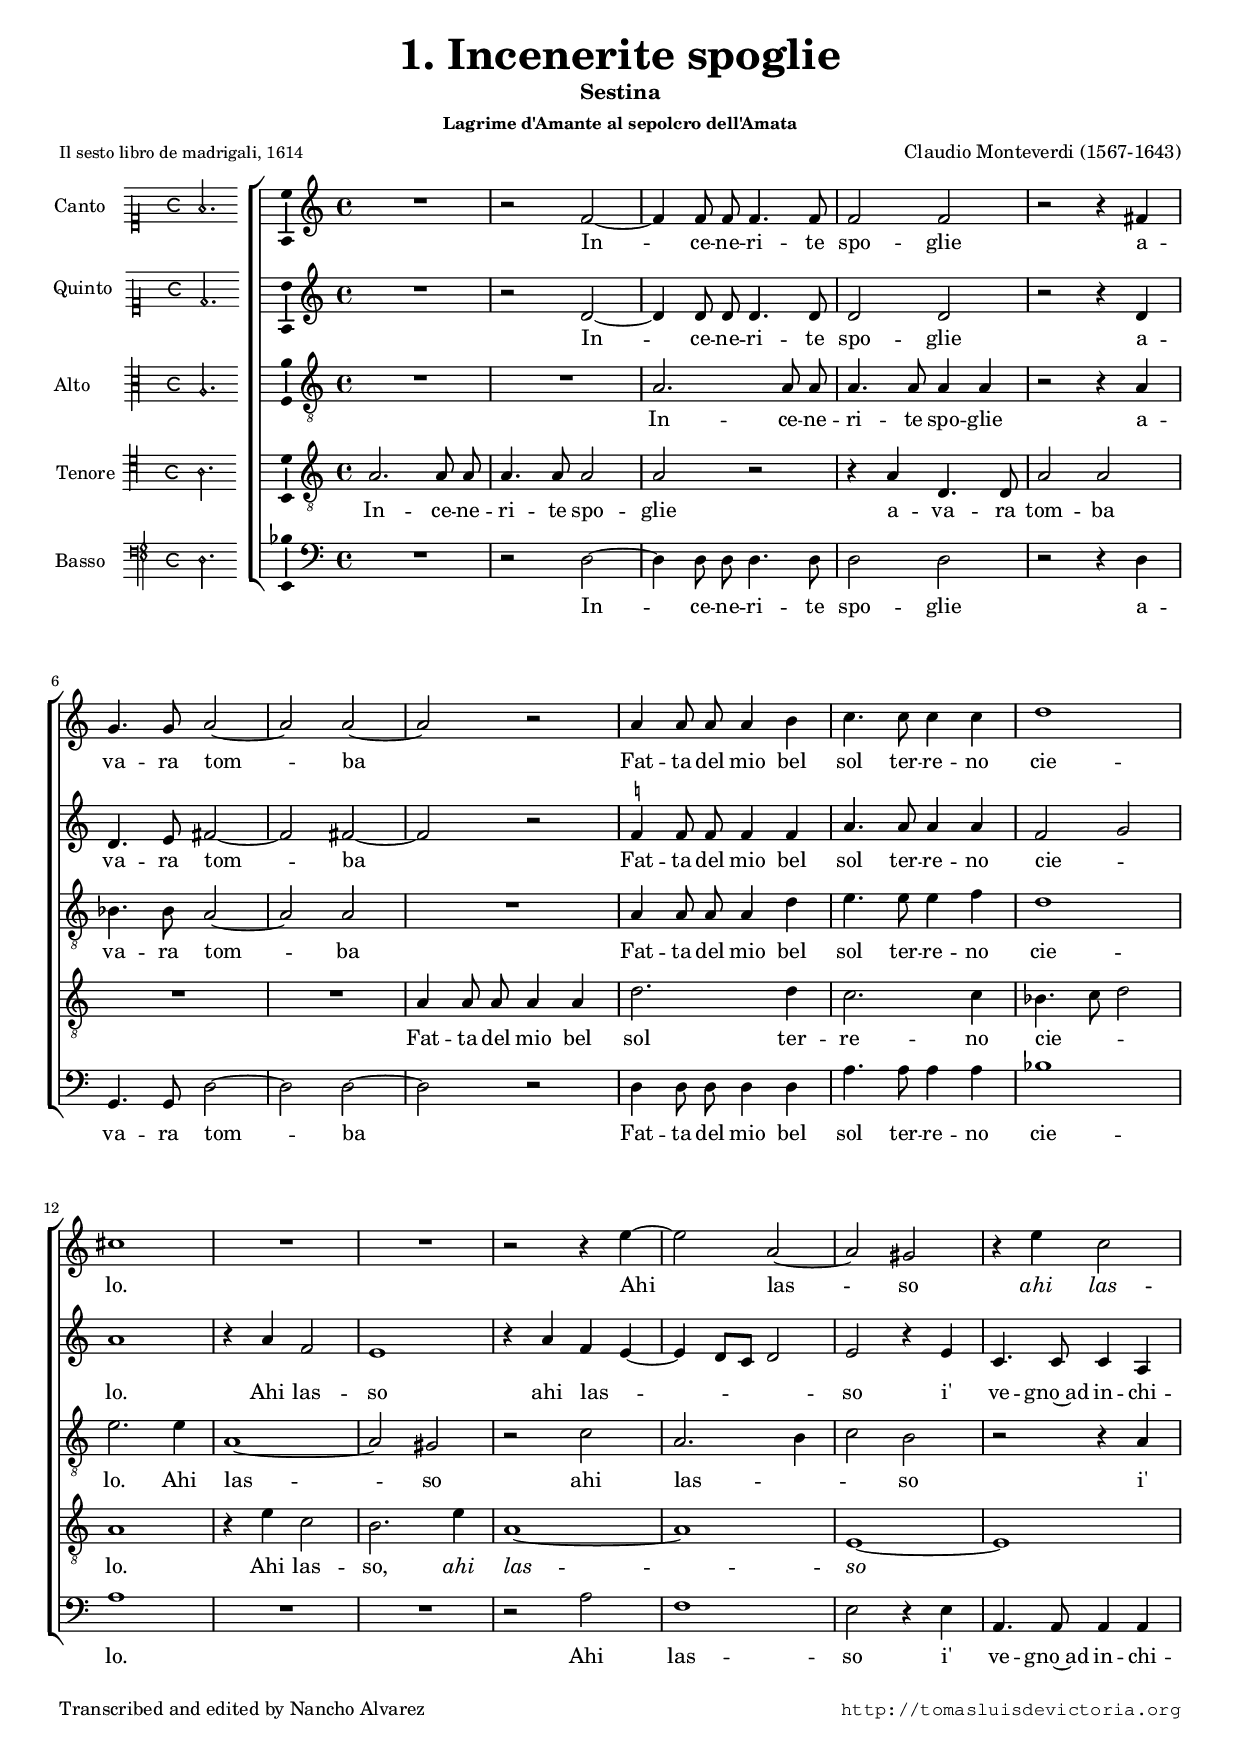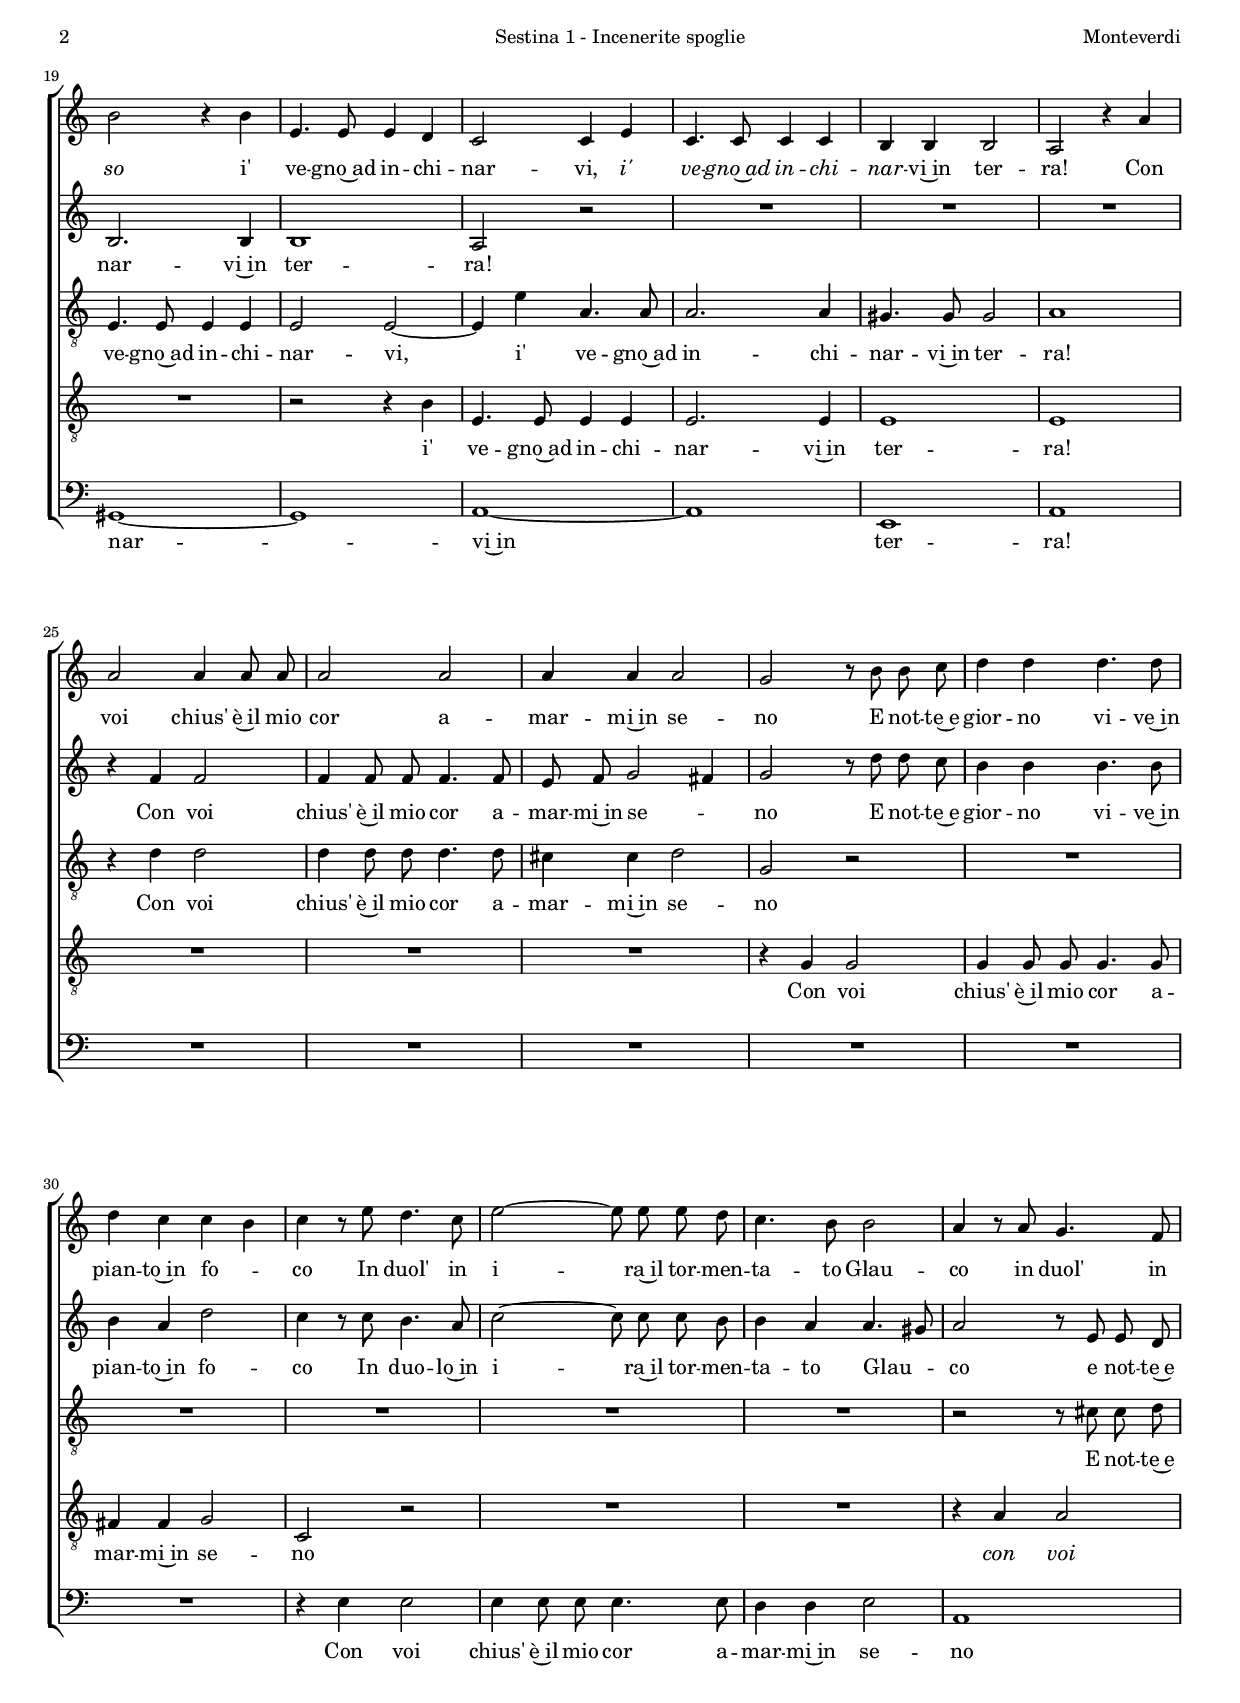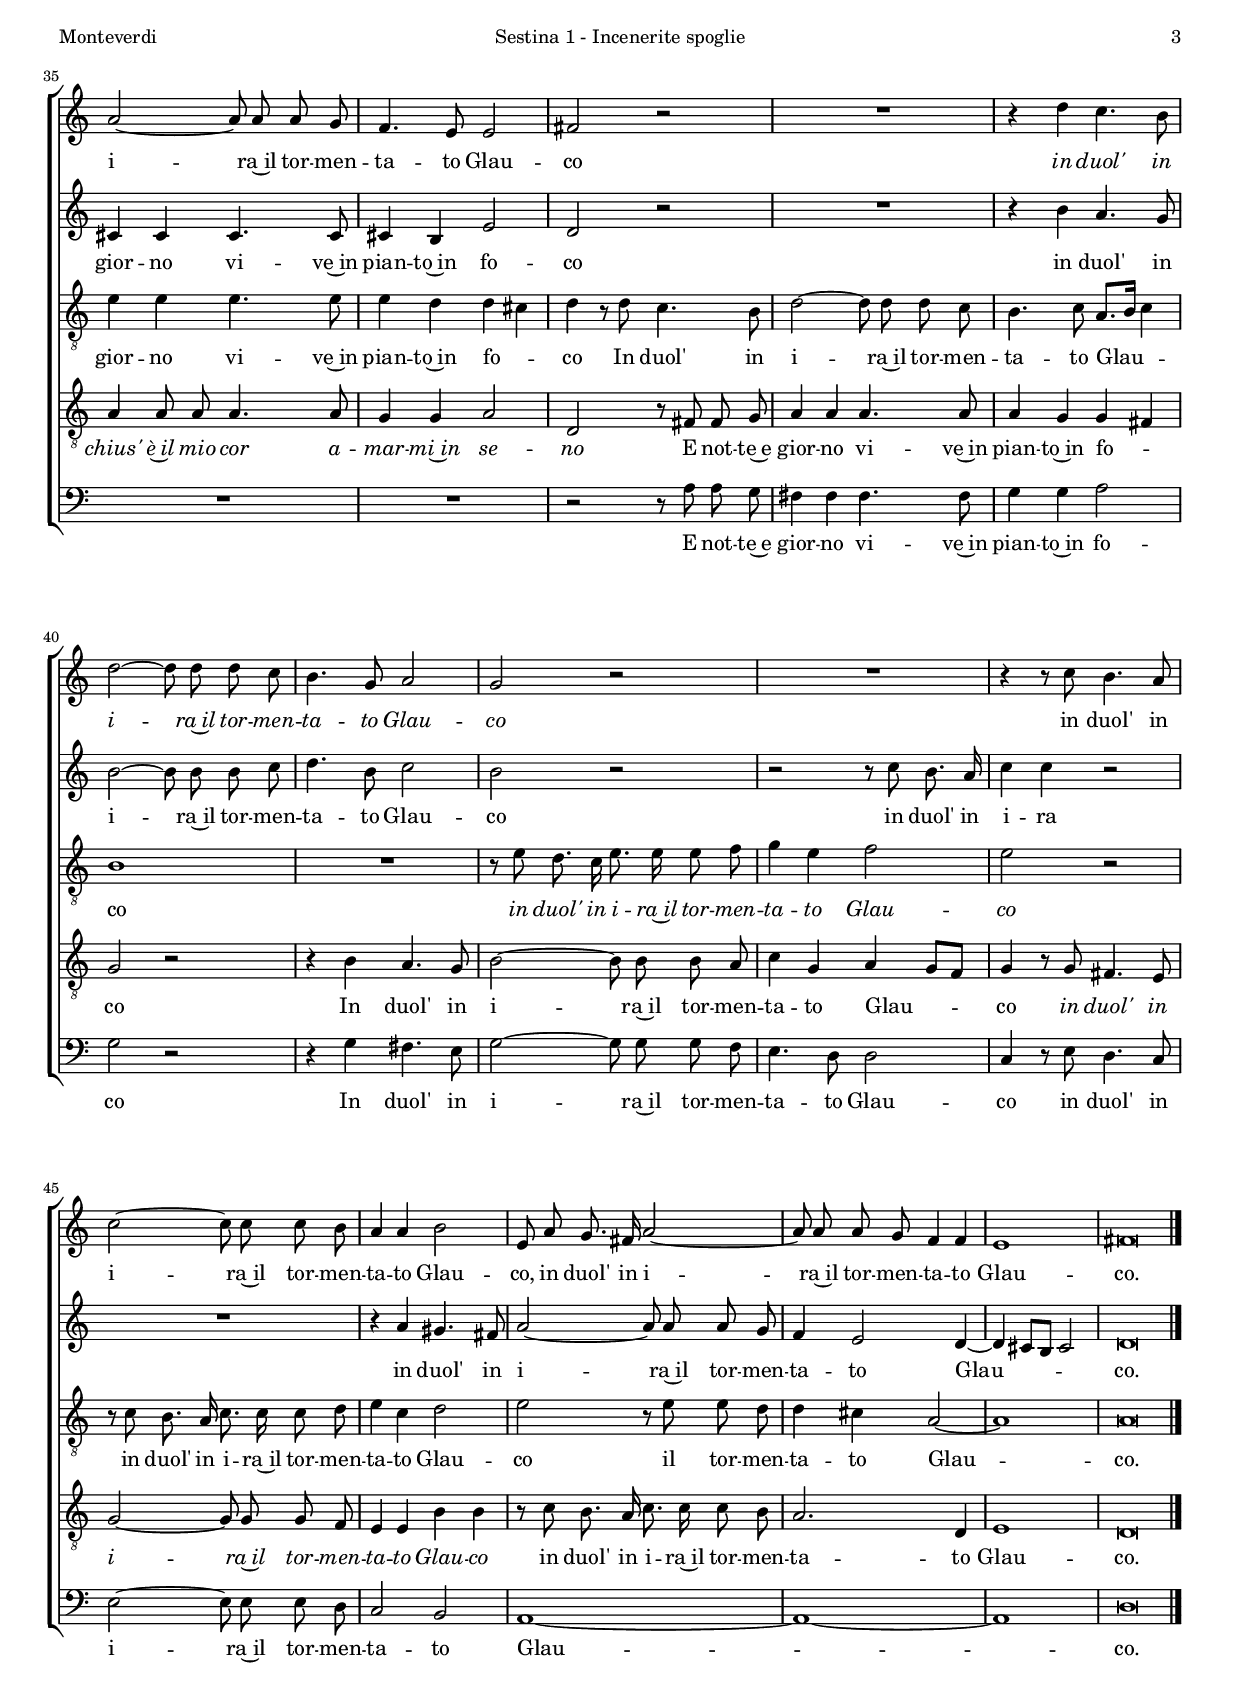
\version "2.18.0"

#(set-default-paper-size "a4")
#(set-global-staff-size 16.4)
#(ly:set-option 'point-and-click #f)
%mobile -s14.4 -i3.0

italicas=\override LyricText.font-shape = #'italic
rectas=\override LyricText.font-shape = #'upright
ss=\once \set suggestAccidentals = ##t
incipitwidth = 20
mtempo={\tempo 4 = 100}
mtempob={\tempo 4 = 50}

htitle="Sestina 1 - Incenerite spoglie"
hcomposer="Monteverdi"

\header {
	title=\markup{\fontsize #3 "1. Incenerite spoglie"}
	subtitle="Sestina"
	subsubtitle=\markup{\column {"Lagrime d'Amante al sepolcro dell'Amata" }}
	composer="Claudio Monteverdi (1567-1643)"
        pdfauthor=\composer
	%opus="(-)"
	poet=\markup{\smaller "Il sesto libro de madrigali, 1614"} % Venecia, Ricciardo Amadino
	%poet=\markup{"Scipione Agnelli (1586-1653)"}
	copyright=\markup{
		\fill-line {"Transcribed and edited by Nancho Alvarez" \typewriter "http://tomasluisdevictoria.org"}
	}
%	tagline=""
}


% no incluyo la parte del continuo
% "Con is suo Basso continuo per poterli concertare nel Clavacembano, et altri Stromenti"
% es básicamente un basso seguente, con unas pocas indicaciones de cifrado


global={\key c \major \time 4/4  \skip 1*50 \bar "|."
}

cantus={
	R1*4/4
	r2 f' ~
	f'4 f'8 f' f'4. f'8
	f'2 f'
%5
	r r4 fis'
	g'4. g'8 a'2 ~
	a' a' ~
	a' r
	a'4 a'8 a' a'4 b'
%10
	c''4. c''8 c''4 c''
	d''1
	cis''
	R1*4/4
	R1*4/4
%15
	r2 r4 e'' ~
	e''2 a' ~
	a' gis'
	 r4 e'' c''2
	b' r4 b'
%20
	e'4. e'8 e'4 d'
	c'2 c'4 e'
	c'4. c'8 c'4 c'
	b b b2
	a r4 a'
%25
	a'2 a'4 a'8 a'
	a'2 a'
	a'4 a' a'2
	g' r8 b' b' c''
	d''4 d'' d''4. d''8
%30
	d''4 c''  c'' b'
	c'' r8 e'' d''4. c''8
	e''2 ~ e''8 e'' e''  d''
	c''4. b'8  b'2
	a'4 r8 a' g'4. f'8
%35
	a'2 ~ a'8 a' a' g'
	f'4. e'8 e'2
	fis' r
	R1*4/4
	r4 d'' c''4.  b'8
%40
	d''2 ~ d''8 d'' d'' c''
	b'4. g'8 a'2
	g' r
	R1*4/4
	r4 r8 c'' b'4. a'8
%45
	c''2 ~ c''8 c'' c'' b'
	a'4 a' b'2
	e'8 a' g'8. fis'16 a'2 ~
	a'8 a' a' g' f'4  f'
	e'1
%50
	fis'\breve*1/2 
}

cantusdos={
	R1*4/4
	r2 d' ~
	d'4 d'8 d' d'4. d'8
	d'2 d'
%5
	r r4 d'
	d'4. e'8 fis'2 ~
	fis' fis' ~
	fis' r
	\ss f'!4 f'8 f' f'4 f'
%10
	a'4. a'8 a'4 a'
	f'2 g'
	a'1
	r4 a' f'2
	e'1
%15
	r4 a' f' e' ~
	e'  d'8[ c'] d'2
	e' r4 e'
	c'4. c'8 c'4 a
	b2. b4
%20
	b1
	a2 r
	R1*4/4
	R1*4/4
	R1*4/4
%25
	r4 f' f'2
	f'4 f'8 f' f'4. f'8
	e' f' g'2 fis'4
	g'2 r8 d'' d'' c''
	b'4 b' b'4. b'8
%30
	b'4 a'  d''2
	c''4 r8 c'' b'4. a'8
	c''2 ~ c''8 c'' c''  b'
	b'4 a'  a'4. gis'8
	a'2 r8 e' e' d'
%35
	cis'4 cis' cis'4. cis'8
	cis'4 b e'2
	d' r
	R1*4/4
	r4 b' a'4.  g'8
%40
	b'2 ~ b'8 b' b' c''
	d''4. b'8 c''2
	b' r
	r r8 c'' b'8. a'16
	c''4 c'' r2
%45
	R1*4/4
	r4 a' gis'4. fis'8
	a'2 ~ a'8 a' a' g'
	f'4 e'2  d'4 ~
	d'  cis'8[ b] cis'2
%50
	d'\breve*1/2
}

altus={
	R1*4/4
	R1*4/4
	a2. a8 a
	a4. a8 a4 a
%5
	r2 r4 a
	bes4. bes8 a2 ~
	a a
	R1*4/4
	a4 a8 a a4 d'
%10
	e'4. e'8 e'4 f'
	d'1
	e'2. e'4
	a1 ~
	a2 gis
%15
	r c'
	a2. b4
	c'2 b
	 r r4 a
	e4. e8 e4 e
%20
	e2 e ~
	e4 e' a4. a8
	a2. a4
	gis4. gis8 gis2
	a1
%25
	r4 d' d'2
	d'4 d'8 d' d'4. d'8
	cis'4 cis' d'2
	g r
	R1*4/4
%30
	R1*4/4
	R1*4/4
	R1*4/4
	R1*4/4
	r2 r8 cis' cis' d'
%35
	e'4 e' e'4. e'8
	e'4 d' d' cis'
	d' r8 d' c'4. b8
	d'2 ~ d'8 d' d' c'
	b4. c'8  a8.[ b16]  c'4
%40
	b1
	R1*4/4
	r8 e' d'8. c'16 e'8. e'16 e'8 f'
	g'4 e' f'2
	e' r
%45
	r8 c' b8. a16 c'8. c'16 c'8 d'
	e'4 c' d'2
	e' r8 e' e' d'
	d'4 cis'  a2 ~
	a1
%50
	a\breve*1/2
}

tenor={
	a2. a8 a
	a4. a8 a2
	a r
	r4 a d4. d8
%5
	a2 a
	R1*4/4
	R1*4/4
	a4 a8 a a4 a
	d'2. d'4
%10
	c'2. c'4
	bes4. c'8 d'2
	a1
	r4 e' c'2
	b2. e'4 
%15
	a1 ~
	a
	e ~
	 e
	R1*4/4
%20
	r2 r4 b
	e4. e8 e4 e
	e2. e4
	e1
	e
%25
	R1*4/4
	R1*4/4
	R1*4/4
	r4 g g2
	g4 g8 g g4. g8
%30
	fis4 fis  g2
	c r
	R1*4/4
	R1*4/4
	r4 a a2
%35
	a4 a8 a a4. a8
	g4 g a2
	d r8 fis fis g
	a4 a a4. a8
	a4 g g  fis
%40
	g2 r
	r4 b a4. g8
	b2 ~ b8 b b a
	c'4 g a  g8[ f]
	g4 r8 g fis4. e8
%45
	g2 ~ g8 g g f
	e4 e b b
	r8 c' b8. a16 c'8. c'16 c'8 b
	a2.  d4
	e1
%50
	d\breve*1/2
}

bassus={
	R1*4/4
	r2 d ~
	d4 d8 d d4. d8
	d2 d
%5
	r r4 d
	g,4. g,8 d2 ~
	d d ~
	d r
	d4 d8 d d4 d
%10
	a4. a8 a4 a
	bes1
	a
	R1*4/4
	R1*4/4
%15
	r2 a 
	f1
	e2 r4 e
	a,4. a,8 a,4 a,
	gis,1 ~
%20
	gis,
	a, ~
	a,
	e,
	a,
%25
	R1*4/4
	R1*4/4
	R1*4/4
	R1*4/4
	R1*4/4
%30
	R1*4/4
	r4 e e2
	e4 e8 e e4.  e8
	d4 d e2
	 a,1
%35
	R1*4/4
	R1*4/4
	r2 r8 a a g
	fis4 fis fis4. fis8
	g4 g  a2
%40
	g r
	r4 g fis4. e8
	g2 ~ g8 g g f
	e4. d8 d2
	c4 r8 e d4. c8
%45
	e2 ~ e8 e e d
	c2 b,
	a,1 ~
	a, ~
	 a,
%50
	d\breve*1/2
}

textocantus=\lyricmode{
In -- _ ce -- ne -- ri -- te spo -- glie
a -- va -- ra tom -- _ ba _
Fat -- ta del mio bel sol ter -- re -- no cie -- lo.
Ahi _ las -- _ so
\italicas ahi las -- so \rectas
i' ve -- gno~ad in -- chi -- nar -- vi, 
\italicas i' ve -- gno~ad in -- chi -- nar -- \rectas vi~in ter -- ra! % vi italicas
Con voi chius' è~il mio cor a -- mar -- mi~in se -- no % e'l mio cor'
E not -- te~e gior -- no vi -- ve~in
pian -- to~in fo -- _ co
In duol' in i -- _ ra~il tor -- men -- ta -- to Glau -- co
in duol' in i -- _ ra~il tor -- men -- ta -- to Glau -- co 
\italicas 
in duol' in i -- _ ra~il tor -- men -- ta -- to Glau -- co
\rectas
in duol' in i -- _ ra~il tor -- men -- ta -- to Glau -- co, 
in duol' in i -- _ ra~il tor -- men -- ta -- to Glau -- co.
}

textocantusdos=\lyricmode{
In -- _ ce -- ne -- ri -- te spo -- glie
a -- va -- ra tom -- _ ba _
Fat -- ta del mio bel sol ter -- re -- no cie -- _ lo.
Ahi las -- so
ahi las -- _ _ _ _ _ so
i' ve -- gno~ad in -- chi -- nar -- vi~in ter -- ra!
Con voi chius' è~il mio cor a -- mar -- mi~in se -- _ no
E not -- te~e gior -- no vi -- ve~in pian -- to~in fo -- co
In duo -- lo~in i -- _ ra~il tor -- men -- ta -- to Glau -- _ co
e not -- te~e gior -- no vi -- ve~in pian -- to~in fo -- co
in duol' in i -- _ ra~il tor -- men -- ta -- to Glau -- co
in duol' in i -- ra
in duol' in i -- _ ra~il tor -- men -- ta -- to Glau -- _ _ _ _ co.
}

textoaltus=\lyricmode{
In -- ce -- ne -- ri -- te spo -- glie
a -- va -- ra tom -- _ ba
Fat -- ta del mio bel sol ter -- re -- no cie -- lo.
Ahi las -- _ so
ahi las -- _ _ so
i' ve -- gno~ad in -- chi -- nar -- vi, _
i' ve -- gno~ad in -- chi -- nar -- vi~in ter -- ra!
Con voi chius' è~il mio cor a -- mar -- mi~in se -- no
E not -- te~e gior -- no vi -- ve~in pian -- to~in fo -- _ co
In duol' in i -- _ ra~il tor -- men -- ta -- to Glau -- _ _ co
\italicas
in duol' in i -- ra~il tor -- men -- ta -- to Glau -- co
\rectas
in duol' in i -- ra~il tor -- men -- ta -- to Glau -- co
il tor -- men -- ta -- to Glau -- _ co.
}

textotenor=\lyricmode{
In -- ce -- ne -- ri -- te spo -- glie a -- va -- ra tom -- ba
Fat -- ta del mio bel sol ter -- re -- no cie -- _ _ lo.
Ahi las -- so,
\italicas ahi las -- _ so _ \rectas
i' ve -- gno~ad in -- chi -- nar -- vi~in ter -- ra!
Con voi chius' è~il mio cor a -- mar -- mi~in se -- no
\italicas
con voi chius' è~il mio cor a -- mar -- mi~in se -- no 
\rectas
E not -- te~e gior -- no vi -- ve~in pian -- to~in fo -- _ co
In duol' in i -- _ ra~il tor -- men -- ta -- to Glau -- _ _ co
\italicas
in duol' in i -- _ ra~il tor -- men -- ta -- to Glau -- co
\rectas
in duol' in i -- ra~il tor -- men -- ta -- to Glau -- co.
}

textobassus=\lyricmode{
In -- _ ce -- ne -- ri -- te spo -- glie 
a -- va -- ra tom -- _ ba _
Fat -- ta del mio bel sol ter -- re -- no cie -- lo.
Ahi las -- so 
i' ve -- gno~ad in -- chi -- nar -- _ vi~in _ ter -- ra!
Con voi chius' è~il mio cor a -- mar -- mi~in se -- no % core
E not -- te~e gior -- no vi -- ve~in pian -- to~in fo -- co
In duol' in i -- _ ra~il tor -- men -- ta -- to Glau -- co
in duol' in i -- _ ra~il tor -- men -- ta -- to Glau -- _ _ co.
}


incipitcantus=\markup{
	\score{
		{ 
		\set Staff.instrumentName="Canto   "
		\override NoteHead.style = #'neomensural
		\override Staff.TimeSignature.style = #'neomensural
		\cadenzaOn 
		\clef "petrucci-c1"
		\key c \major
		\time 4/4
                f'2.
		} 

	\layout { line-width=\incipitwidth indent = 0 }
	}
}

incipitcantusdos=\markup{
	\score{
		{ 
		\set Staff.instrumentName="Quinto  "
		\override NoteHead.style = #'neomensural
		\override Staff.TimeSignature.style = #'neomensural
		\cadenzaOn 
		\clef "petrucci-c1"
		\key c \major
		\time 4/4
                d'2.
		} 

	\layout { line-width=\incipitwidth indent = 0 }
	}
}

incipitaltus=\markup{
	\score{
		{ 
		\set Staff.instrumentName="Alto      "
		\override NoteHead.style = #'neomensural 
		\override Staff.TimeSignature.style = #'neomensural
		\cadenzaOn 
		\clef "petrucci-c3"
		\key c \major
		\time 4/4
                a2.
		} 
	\layout { line-width=\incipitwidth indent = 0 }
	}
}


incipittenor=\markup{
	\score{
		{ 
		\set Staff.instrumentName="Tenore "
		\override NoteHead.style = #'neomensural 
		\override Staff.TimeSignature.style = #'neomensural
		\cadenzaOn 
		\clef "petrucci-c4"
		\key c \major
		\time 4/4
                a2.
		} 
	\layout { line-width=\incipitwidth indent=0 }
	}
}

incipitbassus=\markup{
	\score{
		{ 
		\set Staff.instrumentName="Basso   "
		\override NoteHead.style = #'neomensural
		\override Staff.TimeSignature.style = #'neomensural
		\cadenzaOn 
		\clef "petrucci-f4"
		\key c \major
		\time 4/4
                d2.
		} 
	\layout { line-width=\incipitwidth indent = 0 }
	}
}

%\layout {
%       \context {\Voice
%               \remove Ligature~bracket_engraver
%               \consists Mensural_ligature~engraver
%       }
%       line-width=\incipitwidth
%       indent = 0
%}

\score {\transpose c' c'{
\new ChoirStaff<<

	\new Staff <<\global
	\new Voice="v1" {
		\set Staff.instrumentName=\incipitcantus
		\clef "treble"
		\cantus }
	\new Lyrics \lyricsto "v1" {\textocantus }
	>>
	
        \new Staff <<\global
	\new Voice="v5" {
		\set Staff.instrumentName=\incipitcantusdos
		\clef "treble"
		\cantusdos }
	\new Lyrics \lyricsto "v5" {\textocantusdos }
	>>
	
	\new Staff <<\global
	\new Voice="v2" {
		\set Staff.instrumentName=\incipitaltus
		\clef "G_8"
		\altus }
	\new Lyrics \lyricsto "v2" {\textoaltus }
	>>
	
	\new Staff <<\global
	\new Voice="v3" {
		\set Staff.instrumentName=\incipittenor
		\clef "G_8"
		\tenor }
	\new Lyrics \lyricsto "v3" {\textotenor }
	>>

	\new Staff <<\global
	\new Voice="v4" {
		\set Staff.instrumentName=\incipitbassus
		\clef "bass"
		\bassus }
	\new Lyrics \lyricsto "v4" {\textobassus }
	>>
	
>>

	} % transpose

\layout{ 
	\context {\Lyrics 
		\override VerticalAxisGroup.staff-affinity = #UP
		\override VerticalAxisGroup.nonstaff-relatedstaff-spacing =
			#'((basic-distance . 0) (minimum-distance . 0) (padding . 1))
		\override LyricText.font-size = #1.2
		\override LyricHyphen.minimum-distance = #0.5
	}
	\context {\Score 
		tempoHideNote = ##t
		\override BarNumber.padding = #2 
	}
	\context {\Voice 
		melismaBusyProperties = #'()
		autoBeaming = ##f
	}
	\context {\Staff 
                %\RemoveEmptyStaves
                %\override VerticalAxisGroup.remove-first = ##t
		\override VerticalAxisGroup.staff-staff-spacing =
			#'((basic-distance . 11) (minimum-distance . 0) (padding . 1))
		\consists Ambitus_engraver 
		\override LigatureBracket.padding = #1
	}
}

%\midi { \mtempo }

}


\paper{
	evenHeaderMarkup=\markup  \fill-line { \fromproperty #'page:page-number-string \htitle \hcomposer }
	oddHeaderMarkup= \markup  \fill-line { \on-the-fly #not-first-page \hcomposer \on-the-fly #not-first-page \htitle \on-the-fly #not-first-page \fromproperty #'page:page-number-string }
	%system-count=20
	%page-count = 8
	systems-per-page = 3
	ragged-last-bottom = ##f
	indent=3.4\cm
	system-system-spacing =
	#'((basic-distance . 20) (minimum-distance . 0) (padding . 5))
	top-system-spacing = % header
	#'((basic-distance . 10) (minimum-distance . 0) (padding . 0))
	last-bottom-spacing = % footer
	#'((basic-distance . 13) (minimum-distance . 0) (padding . 0))
	markup-system-spacing.padding = #1.5
}
